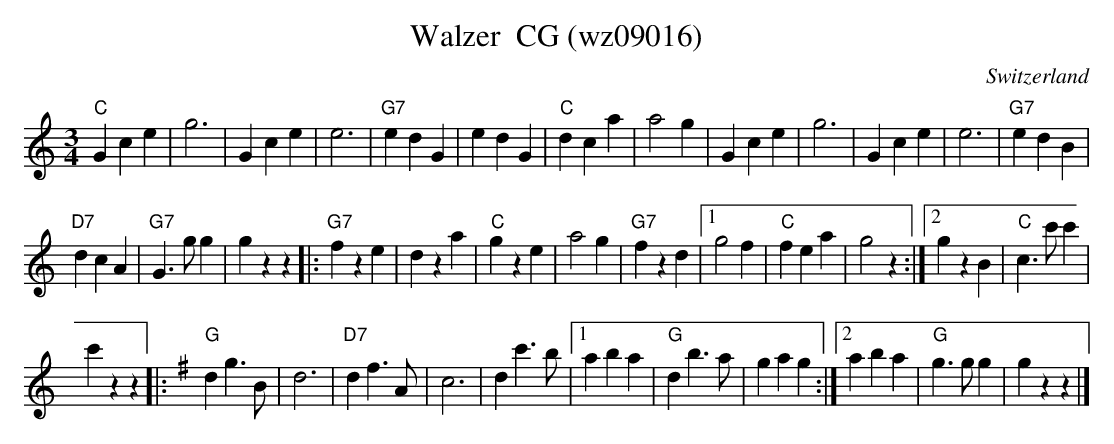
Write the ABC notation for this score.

X:1
T: Walzer  CG (wz09016)
M:3/4
L:1/4
K:C %%MIDI gchordon
"C"Gce | g3 | Gce | e3 | "G7"edG | edG | "C"dca | a2g | Gce | g3 | Gce | e3 | "G7"edB |
"D7"dcA | "G7"G>gg | gzz |: "G7"fze | dza | "C"gze | a2g | "G7"fzd |1 g2f | "C"fea | g2z :|2 gzB | "C"c>c'c' |
c'zz |: [K:G] "G"dg>B | d3 | "D7"df>A | c3 | dc'>b |1 aba | "G"db>a | gag :|2 aba | "G"g>gg | gzz |]
